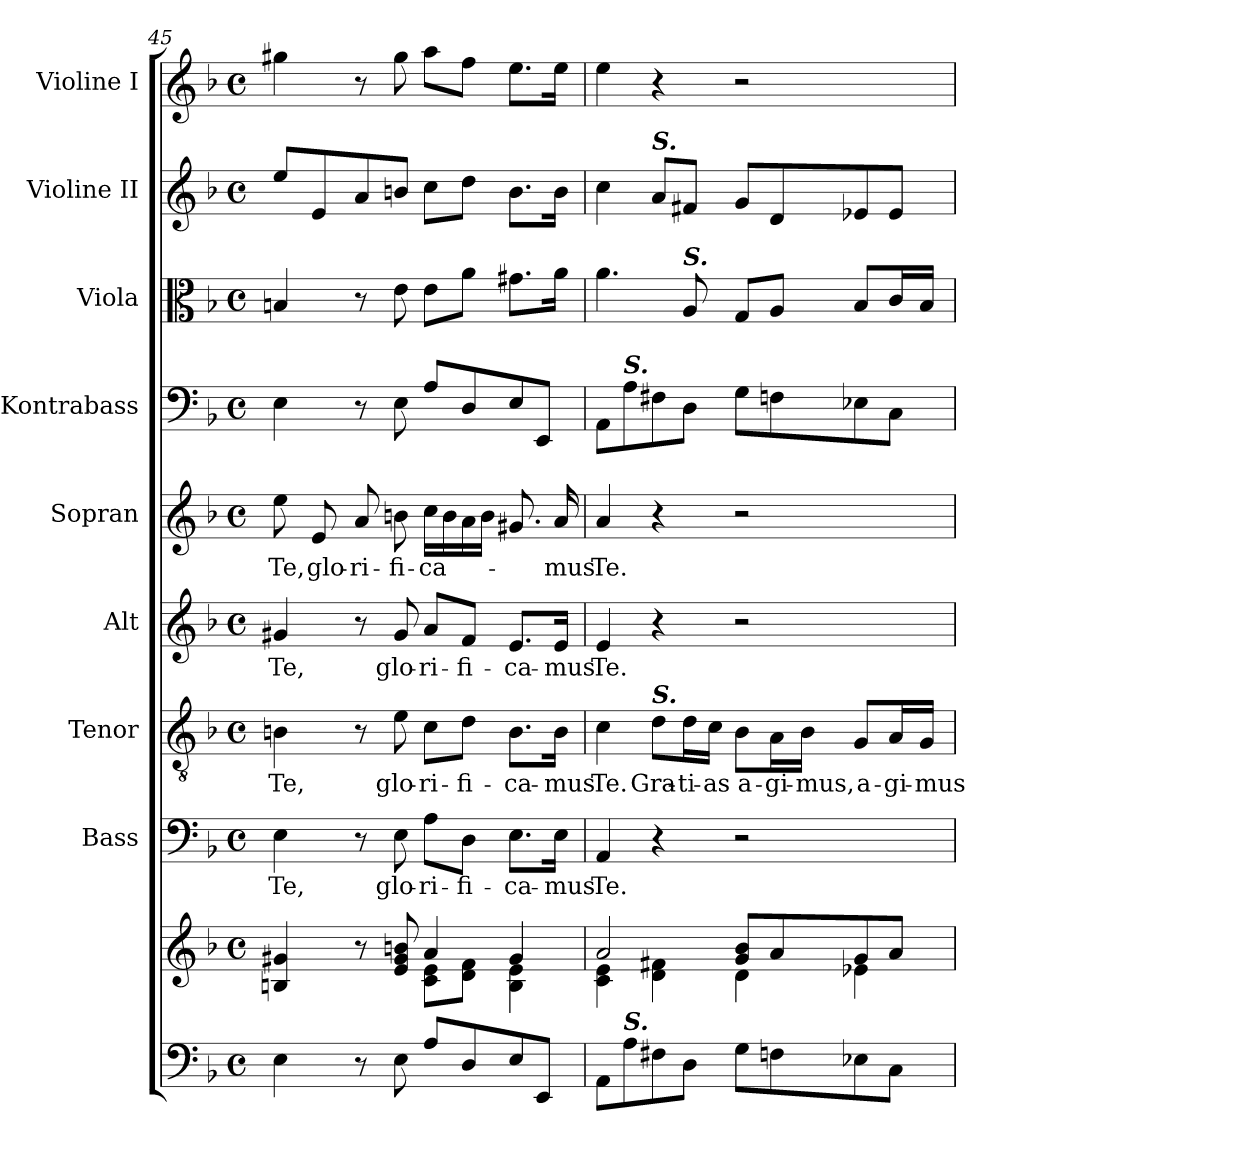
**kern	**kern	**kern	**text	**kern	**text	**kern	**text	**kern	**text	**kern	**kern	**kern	**kern
*part9	*part9	*part8	*part8	*part7	*part7	*part6	*part6	*part5	*part5	*part4	*part3	*part2	*part1
*staff10	*staff9	*staff8	*staff8	*staff7	*staff7	*staff6	*staff6	*staff5	*staff5	*staff4	*staff3	*staff2	*staff1
*	*	*I"Bass	*	*I"Tenor	*	*I"Alt	*	*I"Sopran	*	*I"Kontrabass	*I"Viola	*I"Violine II	*I"Violine I
*	*	*I'B.	*	*I'T.	*	*I'A.	*	*I'S.	*	*I'Kb.	*I'Vla.	*I'Vl. II	*I'Vl. I
!!LO:PB:g=z
*clefF4	*clefG2	*clefF4	*	*clefGv2	*	*clefG2	*	*clefG2	*	*clefF4	*clefC3	*clefG2	*clefG2
*	*	*	*	*	*	*	*	*	*	*ITrd7c12	*	*	*
*k[b-]	*k[b-]	*k[b-]	*	*k[b-]	*	*k[b-]	*	*k[b-]	*	*k[b-]	*k[b-]	*k[b-]	*k[b-]
*F:	*F:	*F:	*	*F:	*	*F:	*	*F:	*	*F:	*F:	*F:	*F:
*M4/4	*M4/4	*M4/4	*	*M4/4	*	*M4/4	*	*M4/4	*	*M4/4	*M4/4	*M4/4	*M4/4
*met(c)	*met(c)	*met(c)	*	*met(c)	*	*met(c)	*	*met(c)	*	*met(c)	*met(c)	*met(c)	*met(c)
=45	=45	=45	=45	=45	=45	=45	=45	=45	=45	=45	=45	=45	=45
*	*^	*	*	*	*	*	*	*	*	*	*	*	*
!	!	!	!	!LO:LY:b	!	!LO:LY:b	!	!LO:LY:b	!	!LO:LY:b	!	!	!	!
4E\	4Bn/ 4g#X/	2ryy	4E\	Te,	4Bn\	Te,	4g#X/	Te,	8ee\	Te,	4EE\	4Bn/	8ee/L	4gg#X\
!	!	!	!	!	!	!	!	!	!	!LO:LY:b	!	!	!	!
.	.	.	.	.	.	.	.	.	8e/	glo-	.	.	8e/	.
!	!	!	!	!	!	!	!	!	!	!LO:LY:b	!	!	!	!
8r	8r	.	8r	.	8r	.	8r	.	8a/	-ri-	8r	8r	8a/	8r
!	!	!	!	!LO:LY:b	!	!LO:LY:b	!	!LO:LY:b	!	!LO:LY:b	!	!	!	!
8E\	8e/ 8g#/ 8bn/	.	8E\	glo-	8e\	glo-	8g#/	glo-	8bn\	-fi-	8EE\	8e\	8bn/J	8gg#\
!	!	!	!	!LO:LY:b	!	!LO:LY:b	!	!LO:LY:b	!	!LO:LY:b	!	!	!	!
8A/L	4a/	8c\ 8e\L	8A\L	-ri-	8c\L	-ri-	8a/L	-ri-	16cc\LL	-ca-	8AA/L	8e\L	8cc\L	8aa\L
.	.	.	.	.	.	.	.	.	16b\	.	.	.	.	.
!	!	!	!	!LO:LY:b	!	!LO:LY:b	!	!LO:LY:b	!	!	!	!	!	!
8D/	.	8d\ 8f\J	8D\J	-fi-	8d\J	-fi-	8f/J	-fi-	16a\	.	8DD/	8a\J	8dd\J	8ff\J
.	.	.	.	.	.	.	.	.	16b\JJ	.	.	.	.	.
!	!	!	!	!LO:LY:b	!	!LO:LY:b	!	!LO:LY:b	!	!	!	!	!	!
8E/	4g#/	4B\ 4e\	8.E\L	-ca-	8.B\L	-ca-	8.e/L	-ca-	8.g#X/	.	8EE/	8.g#X\L	8.b\L	8.ee\L
8EE/J	.	.	.	.	.	.	.	.	.	.	8EEE/J	.	.	.
!	!	!	!	!LO:LY:b	!	!LO:LY:b	!	!LO:LY:b	!	!LO:LY:b	!	!	!	!
.	.	.	16E\Jk	-mus	16B\Jk	-mus	16e/Jk	-mus	16a/	-mus	.	16a\Jk	16b\Jk	16ee\Jk
=46	=46	=46	=46	=46	=46	=46	=46	=46	=46	=46	=46	=46	=46	=46
!	!	!	!	!LO:LY:b	!	!LO:LY:b	!	!LO:LY:b	!	!LO:LY:b	!	!	!	!
8AA\L	2a/	4c\ 4e\	4AA/	Te.	4c\	Te.	4e/	Te.	4a/	Te.	8AAA\L	4.a\	4cc\	4ee\
!	!	!	!	!	!	!	!	!	!	!	!LO:TX:a:Bi:t=S.	!	!	!
!LO:TX:a:Bi:t=S.	!	!	!	!	!	!	!	!	!	!	!	!	!	!
8A\	.	.	.	.	.	.	.	.	.	.	8AA\	.	.	.
!	!	!	!	!	!	!	!	!	!	!	!	!	!LO:TX:a:Bi:t=S.	!
!	!	!	!	!	!LO:TX:a:Bi:t=S.	!	!	!	!	!	!	!	!	!
!	!	!	!	!	!	!LO:LY:b	!	!	!	!	!	!	!	!
8F#X\	.	4d\ 4f#X\	4r	.	8d\L	Gra-	4r	.	4r	.	8FF#X\	.	8a/L	4r
!	!	!	!	!	!	!	!	!	!	!	!	!LO:TX:a:Bi:t=S.	!	!
!	!	!	!	!	!	!LO:LY:b	!	!	!	!	!	!	!	!
8D\J	.	.	.	.	16d\L	-ti-	.	.	.	.	8DD\J	8A/	8f#X/J	.
!	!	!	!	!	!	!LO:LY:b	!	!	!	!	!	!	!	!
.	.	.	.	.	16c\JJ	-as	.	.	.	.	.	.	.	.
!	!	!	!	!	!	!LO:LY:b	!	!	!	!	!	!	!	!
8G\L	8g/ 8b-/L	4d\	2r	.	8B-\L	a-	2r	.	2r	.	8GG\L	8G/L	8g/L	2r
!	!	!	!	!	!	!LO:LY:b	!	!	!	!	!	!	!	!
8Fn\	8a/	.	.	.	16A\L	-gi-	.	.	.	.	8FFn\	8A/J	8d/	.
!	!	!	!	!	!	!LO:LY:b	!	!	!	!	!	!	!	!
.	.	.	.	.	16B-\JJ	-mus,	.	.	.	.	.	.	.	.
!	!	!	!	!	!	!LO:LY:b	!	!	!	!	!	!	!	!
8E-X\	8g/	4e-X\	.	.	8G/L	a-	.	.	.	.	8EE-X\	8B-/L	8e-X/	.
!	!	!	!	!	!	!LO:LY:b	!	!	!	!	!	!	!	!
8C\J	8a/J	.	.	.	16A/L	-gi-	.	.	.	.	8CC\J	16c/L	8e-/J	.
!	!	!	!	!	!	!LO:LY:b	!	!	!	!	!	!	!	!
.	.	.	.	.	16G/JJ	-mus	.	.	.	.	.	16B-/JJ	.	.
*	*v	*v	*	*	*	*	*	*	*	*	*	*	*	*
=	=	=	=	=	=	=	=	=	=	=	=	=	=
*-	*-	*-	*-	*-	*-	*-	*-	*-	*-	*-	*-	*-	*-
